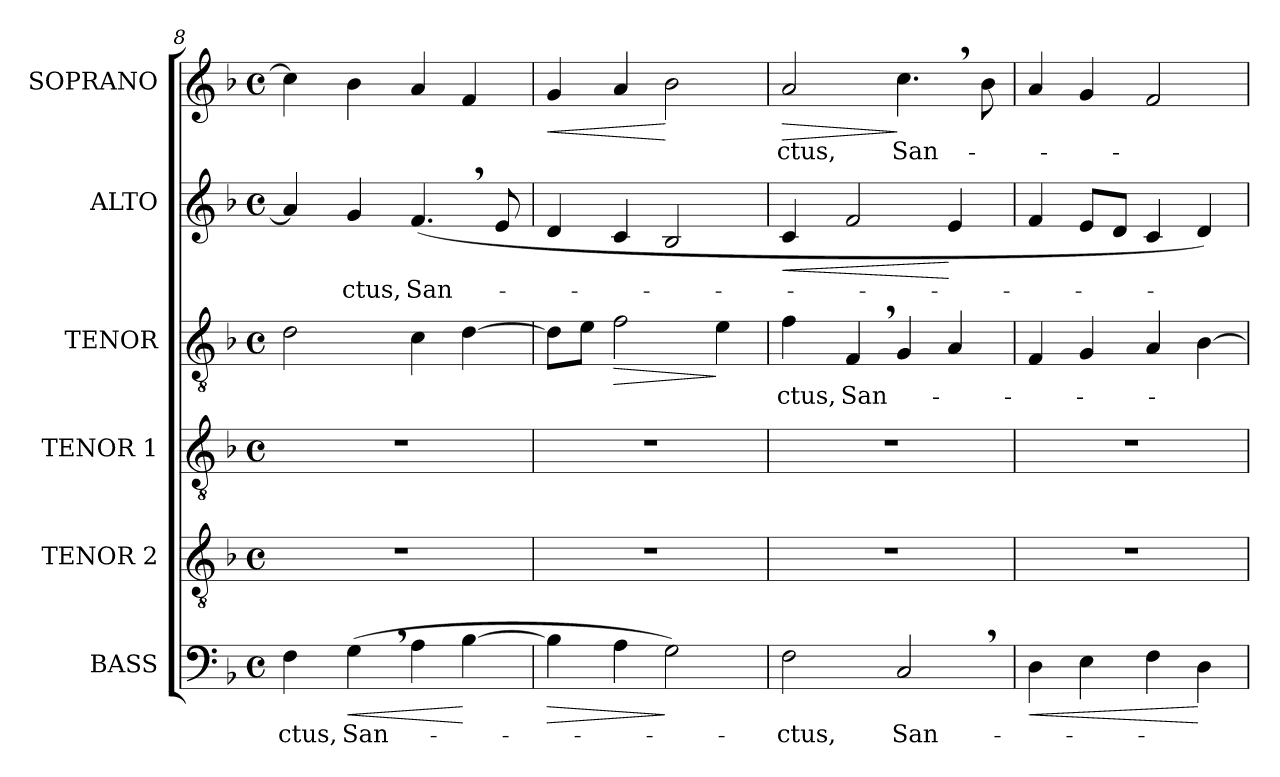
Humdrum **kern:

**kern	**text	**dynam	**kern	**kern	**kern	**text	**dynam	**kern	**text	**dynam	**kern	**text	**dynam
*part6	*part6	*part6	*part5	*part4	*part3	*part3	*part3	*part2	*part2	*part2	*part1	*part1	*part1
*staff6	*staff6	*staff6	*staff5	*staff4	*staff3	*staff3	*staff3	*staff2	*staff2	*staff2	*staff1	*staff1	*staff1
*I"BASS	*	*	*I"TENOR 2	*I"TENOR 1	*I"TENOR	*	*	*I"ALTO	*	*	*I"SOPRANO	*	*
*I'B.	*	*	*I'T2.	*I'T1.	*I'T.	*	*	*I'A.	*	*	*I'S.	*	*
!!LO:LB:g=z
*clefF4	*	*	*clefGv2	*clefGv2	*clefGv2	*	*	*clefG2	*	*	*clefG2	*	*
*	*	*	*ITrd7c12	*ITrd7c12	*ITrd7c12	*	*	*	*	*	*	*	*
*k[b-]	*	*	*k[b-]	*k[b-]	*k[b-]	*	*	*k[b-]	*	*	*k[b-]	*	*
*F:	*	*	*F:	*F:	*F:	*	*	*F:	*	*	*F:	*	*
*M4/4	*	*	*M4/4	*M4/4	*M4/4	*	*	*M4/4	*	*	*M4/4	*	*
*met(c)	*	*	*met(c)	*met(c)	*met(c)	*	*	*met(c)	*	*	*met(c)	*	*
=8	=8	=8	=8	=8	=8	=8	=8	=8	=8	=8	=8	=8	=8
!	!LO:LY:b:color=#000000	!	!	!	!	!	!	!	!	!	!	!	!
4Fi\	-ctus,	.	1r	1r	2Di\	.	.	4ai/]	.	.	4cci\]	.	.
!	!LO:LY:b:color=#000000	!LO:HP:b	!	!	!	!	!	!	!	!	!	!	!
!	!	!	!	!	!	!	!	!	!LO:LY:b:color=#000000	!	!	!	!
(4G,i\	San-	<	.	.	.	.	.	4gi/	-ctus,	.	4b-i\	.	.
!	!	!	!	!	!	!	!	!	!LO:LY:b:color=#000000	!	!	!	!
4Ai\	.	.	.	.	4Ci\	.	.	(4.f,i/	San-	.	4ai/	.	.
[4B-i\	.	[	.	.	[4Di\	.	.	.	.	.	4fi/	.	.
.	.	.	.	.	.	.	.	8ei/	.	.	.	.	.
=9	=9	=9	=9	=9	=9	=9	=9	=9	=9	=9	=9	=9	=9
!	!	!LO:HP:b	!	!	!	!	!	!	!	!	!	!	!LO:HP:b
4B-i\]	.	>	1r	1r	8Di\L]	.	.	4di/	.	.	4gi/	.	<
.	.	.	.	.	8Ei\J	.	.	.	.	.	.	.	.
!	!	!	!	!	!	!	!LO:HP:b	!	!	!	!	!	!
4Ai\	.	.	.	.	2Fi\	.	>	4ci/	.	.	4ai/	.	.
2Gi\)	.	]	.	.	.	.	.	2B-i/	.	.	2b-i\	.	[
.	.	.	.	.	4Ei\	.	]	.	.	.	.	.	.
=10	=10	=10	=10	=10	=10	=10	=10	=10	=10	=10	=10	=10	=10
!	!LO:LY:b:color=#000000	!	!	!	!	!	!	!	!	!	!	!	!
!	!	!	!	!	!	!LO:LY:b:color=#000000	!	!	!	!LO:HP:b	!	!	!
!	!	!	!	!	!	!	!	!	!	!	!	!LO:LY:b:color=#000000	!LO:HP:b
2Fi\	-ctus,	.	1r	1r	4Fi\	-ctus,	.	4ci/	.	<	2ai/	-ctus,	>
!	!	!	!	!	!	!LO:LY:b:color=#000000	!	!	!	!	!	!	!
.	.	.	.	.	4FF,i/	San-	.	2fi/	.	.	.	.	.
!	!LO:LY:b:color=#000000	!	!	!	!	!	!	!	!	!	!	!	!
!	!	!	!	!	!	!	!	!	!	!	!	!LO:LY:b:color=#000000	!
2C,i/	San-	.	.	.	4GGi/	.	.	.	.	.	4.cc,i\	San-	]
.	.	.	.	.	4AAi/	.	.	4ei/	.	[	.	.	.
.	.	.	.	.	.	.	.	.	.	.	8b-i\	.	.
=11	=11	=11	=11	=11	=11	=11	=11	=11	=11	=11	=11	=11	=11
!	!	!LO:HP:b	!	!	!	!	!	!	!	!	!	!	!
4Di\	.	<	1r	1r	4FFi/	.	.	4fi/	.	.	4ai/	.	.
4Ei\	.	.	.	.	4GGi/	.	.	8ei/L	.	.	4gi/	.	.
.	.	.	.	.	.	.	.	8di/J	.	.	.	.	.
4Fi\	.	.	.	.	4AAi/	.	.	4ci/	.	.	2fi/	.	.
4Di\	.	[	.	.	[4BB-i\	.	.	4di/)	.	.	.	.	.
=	=	=	=	=	=	=	=	=	=	=	=	=	=
*-	*-	*-	*-	*-	*-	*-	*-	*-	*-	*-	*-	*-	*-
